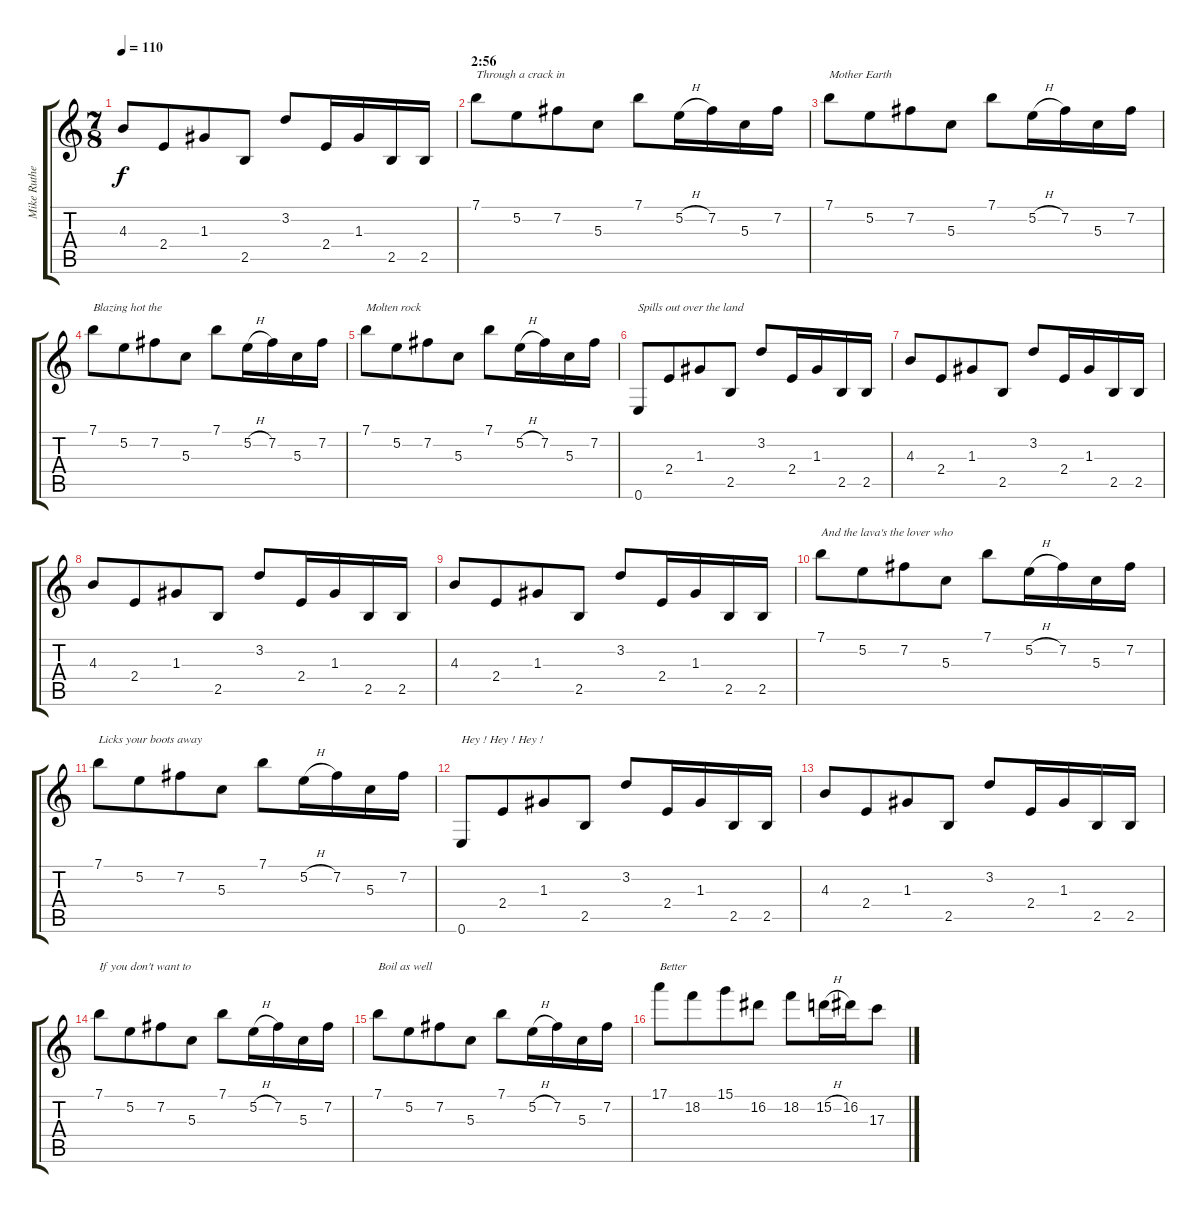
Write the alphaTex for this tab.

\track ("Mike Rutherford (guitar 1)" "Mike Ruthe") {instrument electricguitarclean}
\staff {score tabs}
\tuning (E4 B3 G3 D3 A2 E2) {hide}
\ts (7 8)
\tempo 110
\clef g2
\ks c
4.3.8{dy f} 2.4.8 1.3.8 2.5.8 3.2.8 2.4.16 1.3.16 2.5.16 2.5.16 |
\section ("" "2:56")
7.1.8{txt "Through a crack in"} 5.2.8 7.2.8 5.3.8 7.1.8 5.2{h}.16 7.2.16 5.3.16 7.2.16 |
7.1.8{txt "Mother Earth"} 5.2.8 7.2.8 5.3.8 7.1.8 5.2{h}.16 7.2.16 5.3.16 7.2.16 |
7.1.8{txt "Blazing hot the"} 5.2.8 7.2.8 5.3.8 7.1.8 5.2{h}.16 7.2.16 5.3.16 7.2.16 |
7.1.8{txt "Molten rock"} 5.2.8 7.2.8 5.3.8 7.1.8 5.2{h}.16 7.2.16 5.3.16 7.2.16 |
0.6.8{txt "Spills out over the land"} 2.4.8 1.3.8 2.5.8 3.2.8 2.4.16 1.3.16 2.5.16 2.5.16 |
4.3.8 2.4.8 1.3.8 2.5.8 3.2.8 2.4.16 1.3.16 2.5.16 2.5.16 |
4.3.8 2.4.8 1.3.8 2.5.8 3.2.8 2.4.16 1.3.16 2.5.16 2.5.16 |
4.3.8 2.4.8 1.3.8 2.5.8 3.2.8 2.4.16 1.3.16 2.5.16 2.5.16 |
7.1.8{txt "And the lava's the lover who"} 5.2.8 7.2.8 5.3.8 7.1.8 5.2{h}.16 7.2.16 5.3.16 7.2.16 |
7.1.8{txt "Licks your boots away"} 5.2.8 7.2.8 5.3.8 7.1.8 5.2{h}.16 7.2.16 5.3.16 7.2.16 |
0.6.8{txt "Hey ! Hey ! Hey !"} 2.4.8 1.3.8 2.5.8 3.2.8 2.4.16 1.3.16 2.5.16 2.5.16 |
4.3.8 2.4.8 1.3.8 2.5.8 3.2.8 2.4.16 1.3.16 2.5.16 2.5.16 |
7.1.8{txt "If you don't want to"} 5.2.8 7.2.8 5.3.8 7.1.8 5.2{h}.16 7.2.16 5.3.16 7.2.16 |
7.1.8{txt "Boil as well"} 5.2.8 7.2.8 5.3.8 7.1.8 5.2{h}.16 7.2.16 5.3.16 7.2.16 |
17.1.8{txt "Better"} 18.2.8 15.1.8 16.2.8 18.2.8 15.2{h}.16 16.2.16 17.3.8
